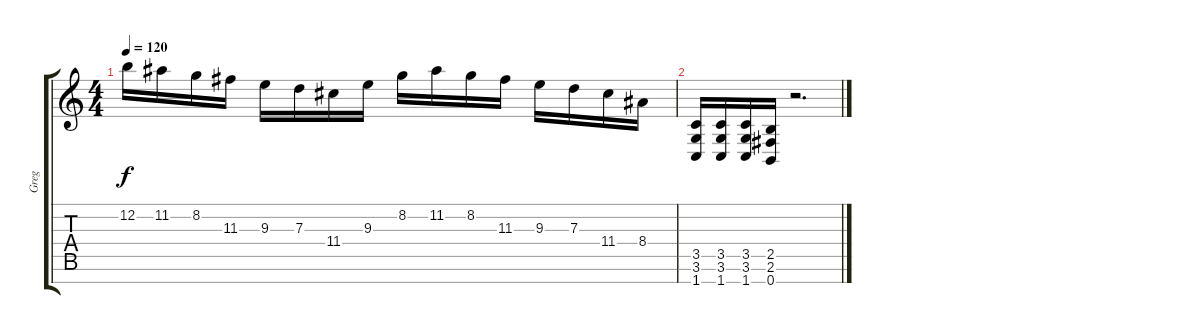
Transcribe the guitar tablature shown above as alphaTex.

\track ("Greg" "Greg") {instrument distortionguitar}
\staff {score tabs}
\tuning (E4 B3 G3 D3 A2 E2 B1) {hide}
\ts (4 4)
\tempo 120
\clef g2
\ks c
12.2.16{dy f} 11.2.16 8.2.16 11.3.16 9.3.16 7.3.16 11.4.16 9.3.16 8.2.16 11.2.16 8.2.16 11.3.16 9.3.16 7.3.16 11.4.16 8.4.16 |
(3.5 3.6 1.7).16 (3.5 3.6 1.7).16 (3.5 3.6 1.7).16 (2.5 2.6 0.7).16 r.2{d}
